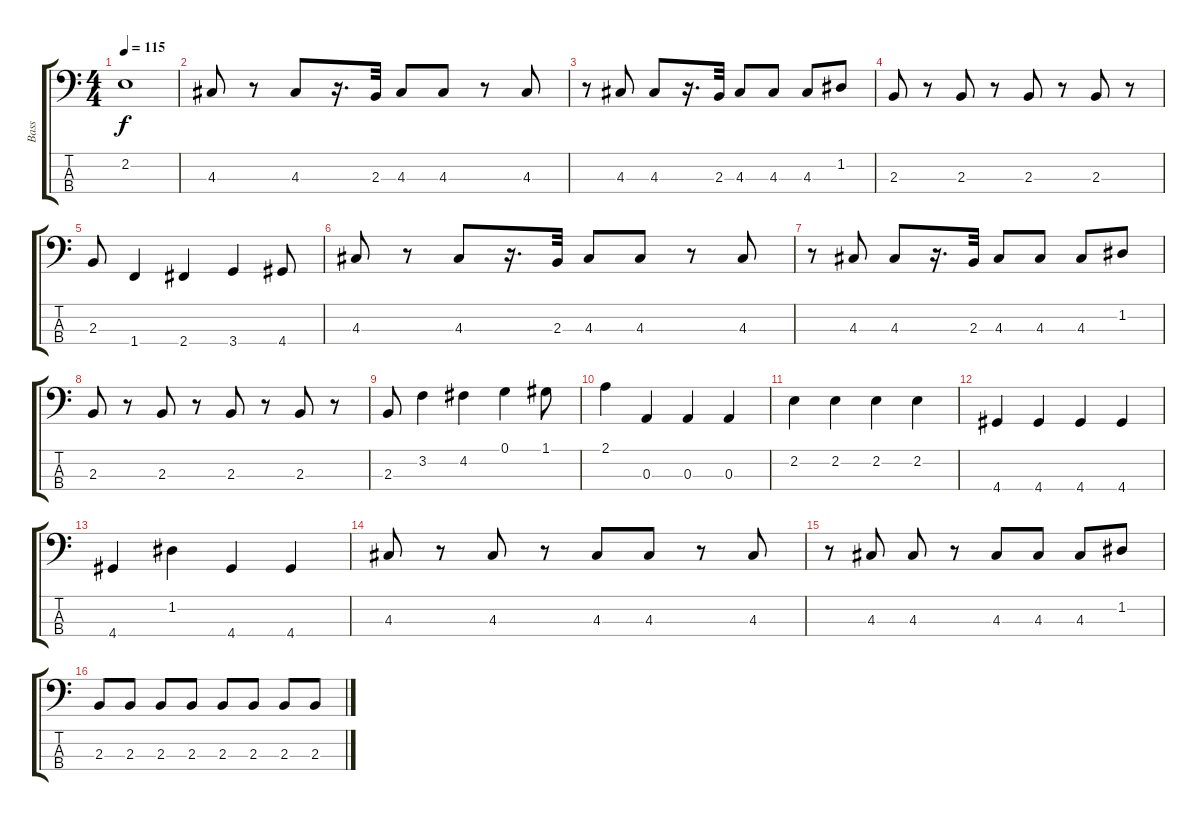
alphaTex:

\track ("Bass" "Bass") {instrument electricbassfinger}
\staff {score tabs}
\tuning (G2 D2 A1 E1) {hide}
\ts (4 4)
\tempo 115
\clef f4
\ks c
2.2{t}.1{dy f} |
4.3.8 r.8 4.3.8 r.16{d} 2.3.32 4.3.8 4.3.8 r.8 4.3.8 |
r.8 4.3.8 4.3.8 r.16{d} 2.3.32 4.3.8 4.3.8 4.3.8 1.2.8 |
2.3.8 r.8 2.3.8 r.8 2.3.8 r.8 2.3.8 r.8 |
2.3.8 1.4.4 2.4.4 3.4.4 4.4.8 |
4.3.8 r.8 4.3.8 r.16{d} 2.3.32 4.3.8 4.3.8 r.8 4.3.8 |
r.8 4.3.8 4.3.8 r.16{d} 2.3.32 4.3.8 4.3.8 4.3.8 1.2.8 |
2.3.8 r.8 2.3.8 r.8 2.3.8 r.8 2.3.8 r.8 |
2.3.8 3.2.4 4.2.4 0.1.4 1.1.8 |
2.1.4 0.3.4 0.3.4 0.3.4 |
2.2.4 2.2.4 2.2.4 2.2.4 |
4.4.4 4.4.4 4.4.4 4.4.4 |
4.4.4 1.2.4 4.4.4 4.4.4 |
4.3.8 r.8 4.3.8 r.8 4.3.8 4.3.8 r.8 4.3.8 |
r.8 4.3.8 4.3.8 r.8 4.3.8 4.3.8 4.3.8 1.2.8 |
2.3.8 2.3.8 2.3.8 2.3.8 2.3.8 2.3.8 2.3.8 2.3.8
